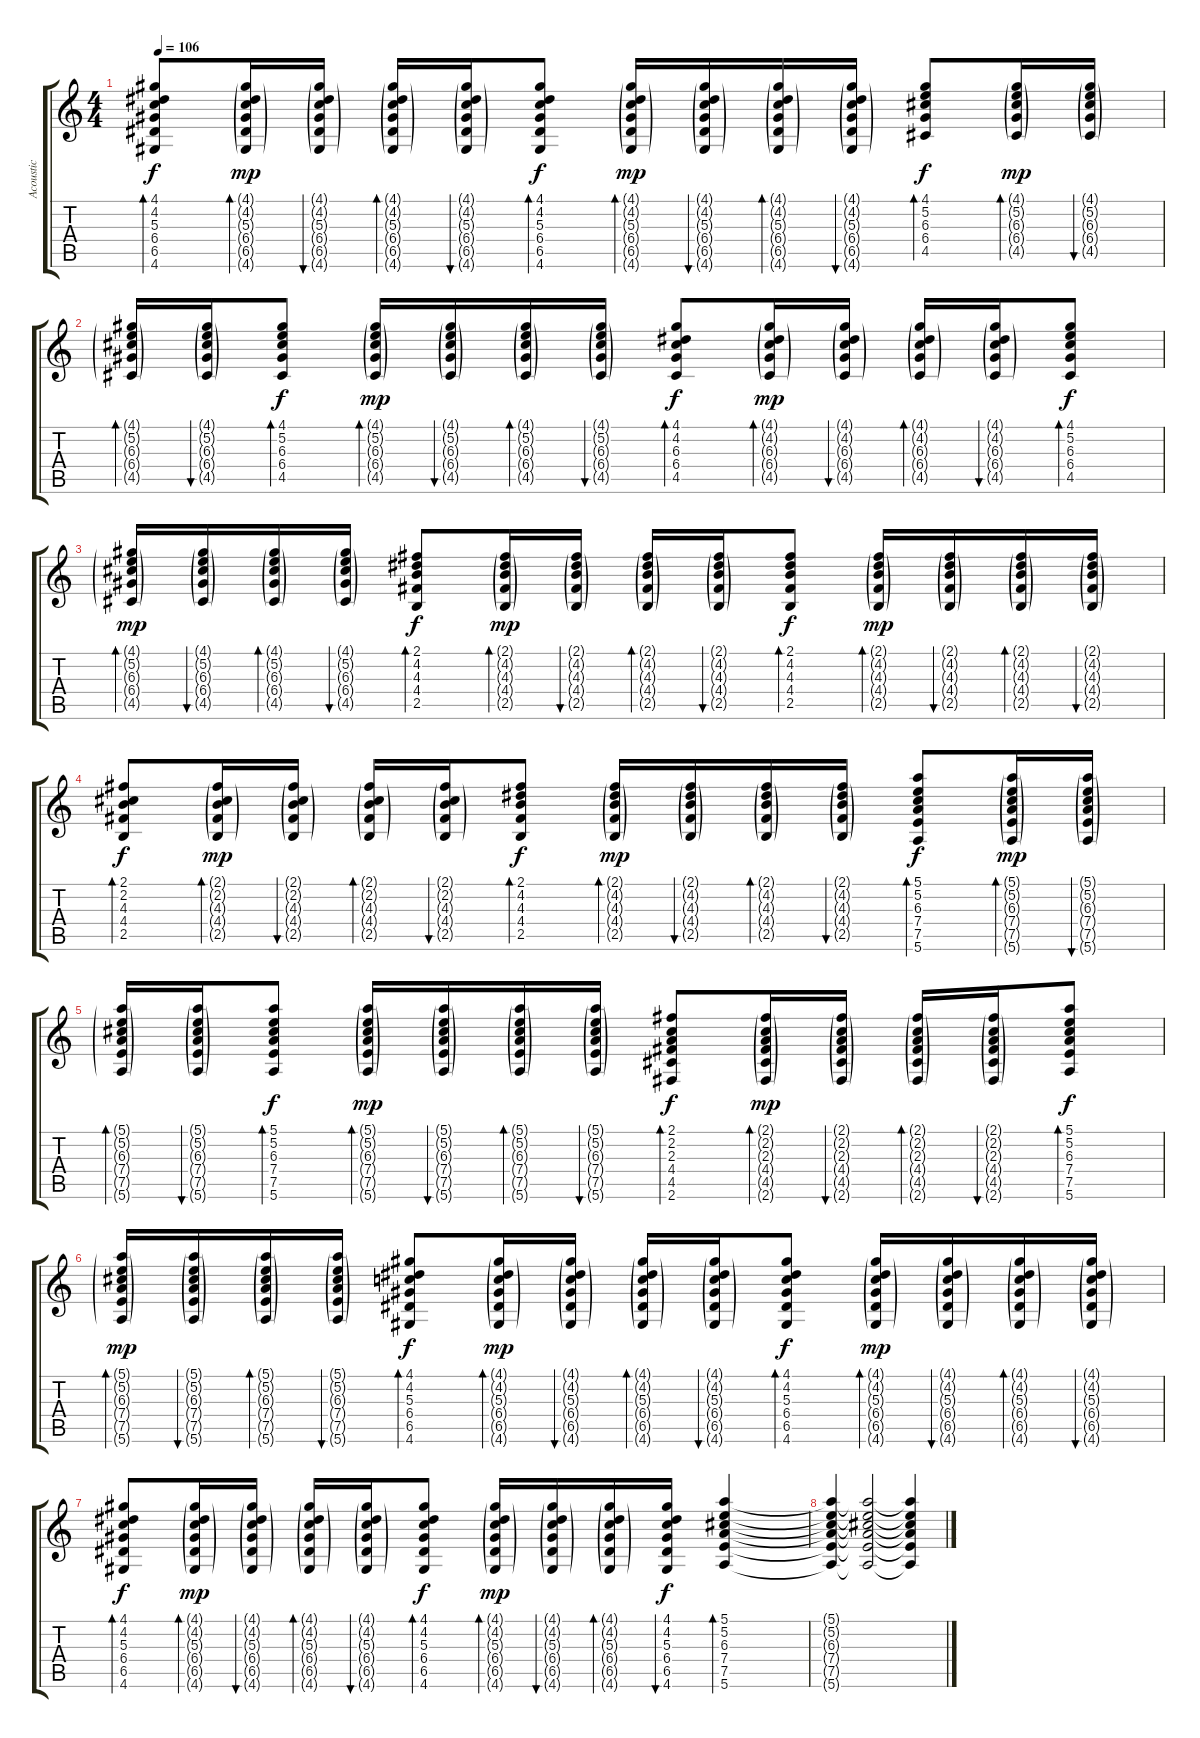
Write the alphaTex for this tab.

\track ("Acoustic" "Acoustic") {instrument acousticguitarsteel}
\staff {score tabs}
\tuning (E4 B3 G3 D3 A2 E2) {hide}
\ts (4 4)
\tempo 106
\clef g2
\ks c
(4.1 4.2 5.3 6.4 6.5 4.6).8{bd 60 dy f} (4.1{g} 4.2{g} 5.3{g} 6.4{g} 6.5{g} 4.6{g}).16{bd 60 dy mp} (4.1{g} 4.2{g} 5.3{g} 6.4{g} 6.5{g} 4.6{g}).16{bu 60} (4.1{g} 4.2{g} 5.3{g} 6.4{g} 6.5{g} 4.6{g}).16{bd 60} (4.1{g} 4.2{g} 5.3{g} 6.4{g} 6.5{g} 4.6{g}).16{bu 60} (4.1 4.2 5.3 6.4 6.5 4.6).8{bd 60 dy f} (4.1{g} 4.2{g} 5.3{g} 6.4{g} 6.5{g} 4.6{g}).16{bd 60 dy mp} (4.1{g} 4.2{g} 5.3{g} 6.4{g} 6.5{g} 4.6{g}).16{bu 60} (4.1{g} 4.2{g} 5.3{g} 6.4{g} 6.5{g} 4.6{g}).16{bd 60} (4.1{g} 4.2{g} 5.3{g} 6.4{g} 6.5{g} 4.6{g}).16{bu 60} (4.1 5.2 6.3 6.4 4.5).8{bd 60 dy f} (4.1{g} 5.2{g} 6.3{g} 6.4{g} 4.5{g}).16{bd 60 dy mp} (4.1{g} 5.2{g} 6.3{g} 6.4{g} 4.5{g}).16{bu 60} |
(4.1{g} 5.2{g} 6.3{g} 6.4{g} 4.5{g}).16{bd 60} (4.1{g} 5.2{g} 6.3{g} 6.4{g} 4.5{g}).16{bu 60} (4.1 5.2 6.3 6.4 4.5).8{bd 60 dy f} (4.1{g} 5.2{g} 6.3{g} 6.4{g} 4.5{g}).16{bd 60 dy mp} (4.1{g} 5.2{g} 6.3{g} 6.4{g} 4.5{g}).16{bu 60} (4.1{g} 5.2{g} 6.3{g} 6.4{g} 4.5{g}).16{bd 60} (4.1{g} 5.2{g} 6.3{g} 6.4{g} 4.5{g}).16{bu 60} (4.1 4.2 6.3 6.4 4.5).8{bd 60 dy f} (4.1{g} 4.2{g} 6.3{g} 6.4{g} 4.5{g}).16{bd 60 dy mp} (4.1{g} 4.2{g} 6.3{g} 6.4{g} 4.5{g}).16{bu 60} (4.1{g} 4.2{g} 6.3{g} 6.4{g} 4.5{g}).16{bd 60} (4.1{g} 4.2{g} 6.3{g} 6.4{g} 4.5{g}).16{bu 60} (4.1 5.2 6.3 6.4 4.5).8{bd 60 dy f} |
(4.1{g} 5.2{g} 6.3{g} 6.4{g} 4.5{g}).16{bd 60 dy mp} (4.1{g} 5.2{g} 6.3{g} 6.4{g} 4.5{g}).16{bu 60} (4.1{g} 5.2{g} 6.3{g} 6.4{g} 4.5{g}).16{bd 60} (4.1{g} 5.2{g} 6.3{g} 6.4{g} 4.5{g}).16{bu 60} (2.1 4.2 4.3 4.4 2.5).8{bd 60 dy f} (2.1{g} 4.2{g} 4.3{g} 4.4{g} 2.5{g}).16{bd 60 dy mp} (2.1{g} 4.2{g} 4.3{g} 4.4{g} 2.5{g}).16{bu 60} (2.1{g} 4.2{g} 4.3{g} 4.4{g} 2.5{g}).16{bd 60} (2.1{g} 4.2{g} 4.3{g} 4.4{g} 2.5{g}).16{bu 60} (2.1 4.2 4.3 4.4 2.5).8{bd 60 dy f} (2.1{g} 4.2{g} 4.3{g} 4.4{g} 2.5{g}).16{bd 60 dy mp} (2.1{g} 4.2{g} 4.3{g} 4.4{g} 2.5{g}).16{bu 60} (2.1{g} 4.2{g} 4.3{g} 4.4{g} 2.5{g}).16{bd 60} (2.1{g} 4.2{g} 4.3{g} 4.4{g} 2.5{g}).16{bu 60} |
(2.1 2.2 4.3 4.4 2.5).8{bd 60 dy f} (2.1{g} 2.2{g} 4.3{g} 4.4{g} 2.5{g}).16{bd 60 dy mp} (2.1{g} 2.2{g} 4.3{g} 4.4{g} 2.5{g}).16{bu 60} (2.1{g} 2.2{g} 4.3{g} 4.4{g} 2.5{g}).16{bd 60} (2.1{g} 2.2{g} 4.3{g} 4.4{g} 2.5{g}).16{bu 60} (2.1 4.2 4.3 4.4 2.5).8{bd 60 dy f} (2.1{g} 4.2{g} 4.3{g} 4.4{g} 2.5{g}).16{bd 60 dy mp} (2.1{g} 4.2{g} 4.3{g} 4.4{g} 2.5{g}).16{bu 60} (2.1{g} 4.2{g} 4.3{g} 4.4{g} 2.5{g}).16{bd 60} (2.1{g} 4.2{g} 4.3{g} 4.4{g} 2.5{g}).16{bu 60} (5.1 5.2 6.3 7.4 7.5 5.6).8{bd 60 dy f} (5.1{g} 5.2{g} 6.3{g} 7.4{g} 7.5{g} 5.6{g}).16{bd 60 dy mp} (5.1{g} 5.2{g} 6.3{g} 7.4{g} 7.5{g} 5.6{g}).16{bu 60} |
(5.1{g} 5.2{g} 6.3{g} 7.4{g} 7.5{g} 5.6{g}).16{bd 60} (5.1{g} 5.2{g} 6.3{g} 7.4{g} 7.5{g} 5.6{g}).16{bu 60} (5.1 5.2 6.3 7.4 7.5 5.6).8{bd 60 dy f} (5.1{g} 5.2{g} 6.3{g} 7.4{g} 7.5{g} 5.6{g}).16{bd 60 dy mp} (5.1{g} 5.2{g} 6.3{g} 7.4{g} 7.5{g} 5.6{g}).16{bu 60} (5.1{g} 5.2{g} 6.3{g} 7.4{g} 7.5{g} 5.6{g}).16{bd 60} (5.1{g} 5.2{g} 6.3{g} 7.4{g} 7.5{g} 5.6{g}).16{bu 60} (2.1 2.2 2.3 4.4 4.5 2.6).8{bd 60 dy f} (2.1{g} 2.2{g} 2.3{g} 4.4{g} 4.5{g} 2.6{g}).16{bd 60 dy mp} (2.1{g} 2.2{g} 2.3{g} 4.4{g} 4.5{g} 2.6{g}).16{bu 60} (2.1{g} 2.2{g} 2.3{g} 4.4{g} 4.5{g} 2.6{g}).16{bd 60} (2.1{g} 2.2{g} 2.3{g} 4.4{g} 4.5{g} 2.6{g}).16{bu 60} (5.1 5.2 6.3 7.4 7.5 5.6).8{bd 60 dy f} |
(5.1{g} 5.2{g} 6.3{g} 7.4{g} 7.5{g} 5.6{g}).16{bd 60 dy mp} (5.1{g} 5.2{g} 6.3{g} 7.4{g} 7.5{g} 5.6{g}).16{bu 60} (5.1{g} 5.2{g} 6.3{g} 7.4{g} 7.5{g} 5.6{g}).16{bd 60} (5.1{g} 5.2{g} 6.3{g} 7.4{g} 7.5{g} 5.6{g}).16{bu 60} (4.1 4.2 5.3 6.4 6.5 4.6).8{bd 60 dy f} (4.1{g} 4.2{g} 5.3{g} 6.4{g} 6.5{g} 4.6{g}).16{bd 60 dy mp} (4.1{g} 4.2{g} 5.3{g} 6.4{g} 6.5{g} 4.6{g}).16{bu 60} (4.1{g} 4.2{g} 5.3{g} 6.4{g} 6.5{g} 4.6{g}).16{bd 60} (4.1{g} 4.2{g} 5.3{g} 6.4{g} 6.5{g} 4.6{g}).16{bu 60} (4.1 4.2 5.3 6.4 6.5 4.6).8{bd 60 dy f} (4.1{g} 4.2{g} 5.3{g} 6.4{g} 6.5{g} 4.6{g}).16{bd 60 dy mp} (4.1{g} 4.2{g} 5.3{g} 6.4{g} 6.5{g} 4.6{g}).16{bu 60} (4.1{g} 4.2{g} 5.3{g} 6.4{g} 6.5{g} 4.6{g}).16{bd 60} (4.1{g} 4.2{g} 5.3{g} 6.4{g} 6.5{g} 4.6{g}).16{bu 60} |
(4.1 4.2 5.3 6.4 6.5 4.6).8{bd 60 dy f} (4.1{g} 4.2{g} 5.3{g} 6.4{g} 6.5{g} 4.6{g}).16{bd 60 dy mp} (4.1{g} 4.2{g} 5.3{g} 6.4{g} 6.5{g} 4.6{g}).16{bu 60} (4.1{g} 4.2{g} 5.3{g} 6.4{g} 6.5{g} 4.6{g}).16{bd 60} (4.1{g} 4.2{g} 5.3{g} 6.4{g} 6.5{g} 4.6{g}).16{bu 60} (4.1 4.2 5.3 6.4 6.5 4.6).8{bd 60 dy f} (4.1{g} 4.2{g} 5.3{g} 6.4{g} 6.5{g} 4.6{g}).16{bd 60 dy mp} (4.1{g} 4.2{g} 5.3{g} 6.4{g} 6.5{g} 4.6{g}).16{bu 60} (4.1{g} 4.2{g} 5.3{g} 6.4{g} 6.5{g} 4.6{g}).16{bd 60} (4.1 4.2 5.3 6.4 6.5 4.6).16{bu 60 dy f} (5.1 5.2 6.3 7.4 7.5 5.6).4{bd 60} |
(5.1{t} 5.2{t} 6.3{t} 7.4{t} 7.5{t} 5.6{t}).4 (5.1{t} 5.2{t} 6.3{t} 7.4{t} 7.5{t} 5.6{t}).2 (5.1{t} 5.2{t} 6.3{t} 7.4{t} 7.5{t} 5.6{t}).4
